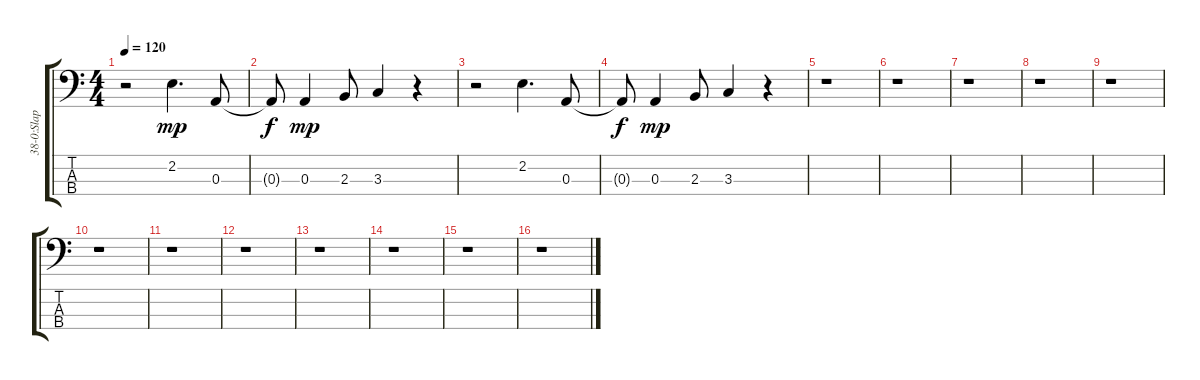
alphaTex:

\track ("38-0:Slap Bass 2" "38-0:Slap ") {instrument slapbass2}
\staff {score tabs}
\tuning (G2 D2 A1 E1) {hide}
\ts (4 4)
\tempo 120
\clef f4
\ks c
r.2{dy mp} 2.2.4{d} 0.3.8 |
0.3{t}.8{dy f} 0.3.4{dy mp} 2.3.8 3.3.4 r.4 |
r.2 2.2.4{d} 0.3.8 |
0.3{t}.8{dy f} 0.3.4{dy mp} 2.3.8 3.3.4 r.4 |
r.1 |
r.1 |
r.1 |
r.1 |
r.1 |
r.1 |
r.1 |
r.1 |
r.1 |
r.1 |
r.1 |
r.1
